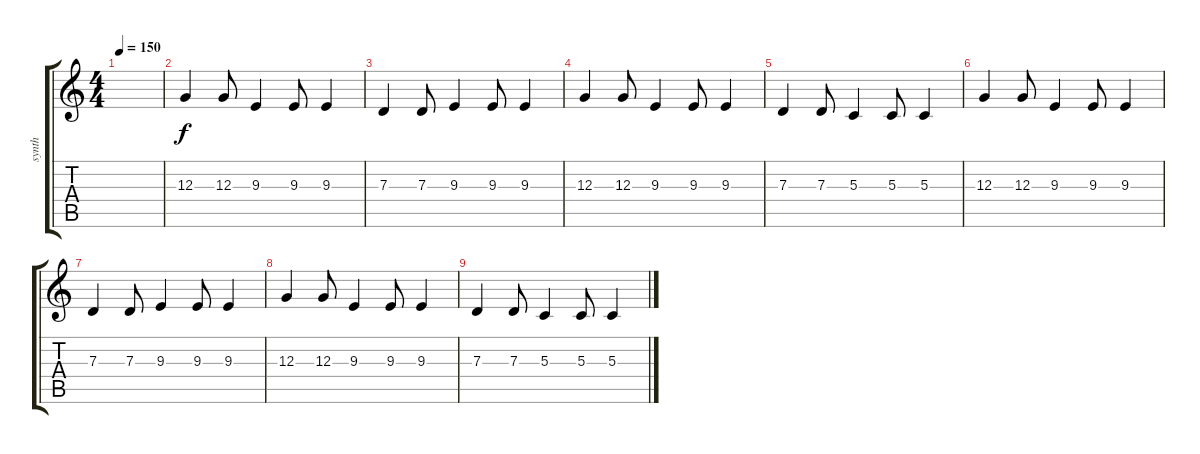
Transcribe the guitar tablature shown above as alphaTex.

\track ("synth" "synth") {instrument fx8scifi}
\staff {score tabs}
\tuning (E4 B3 G3 D3 A2 E2) {hide}
\ts (4 4)
\tempo 150
\clef g2
\ks c
|
12.3.4 12.3.8 9.3.4 9.3.8 9.3.4 |
7.3.4 7.3.8 9.3.4 9.3.8 9.3.4 |
12.3.4 12.3.8 9.3.4 9.3.8 9.3.4 |
7.3.4 7.3.8 5.3.4 5.3.8 5.3.4 |
12.3.4 12.3.8 9.3.4 9.3.8 9.3.4 |
7.3.4 7.3.8 9.3.4 9.3.8 9.3.4 |
12.3.4 12.3.8 9.3.4 9.3.8 9.3.4 |
7.3.4 7.3.8 5.3.4 5.3.8 5.3.4
